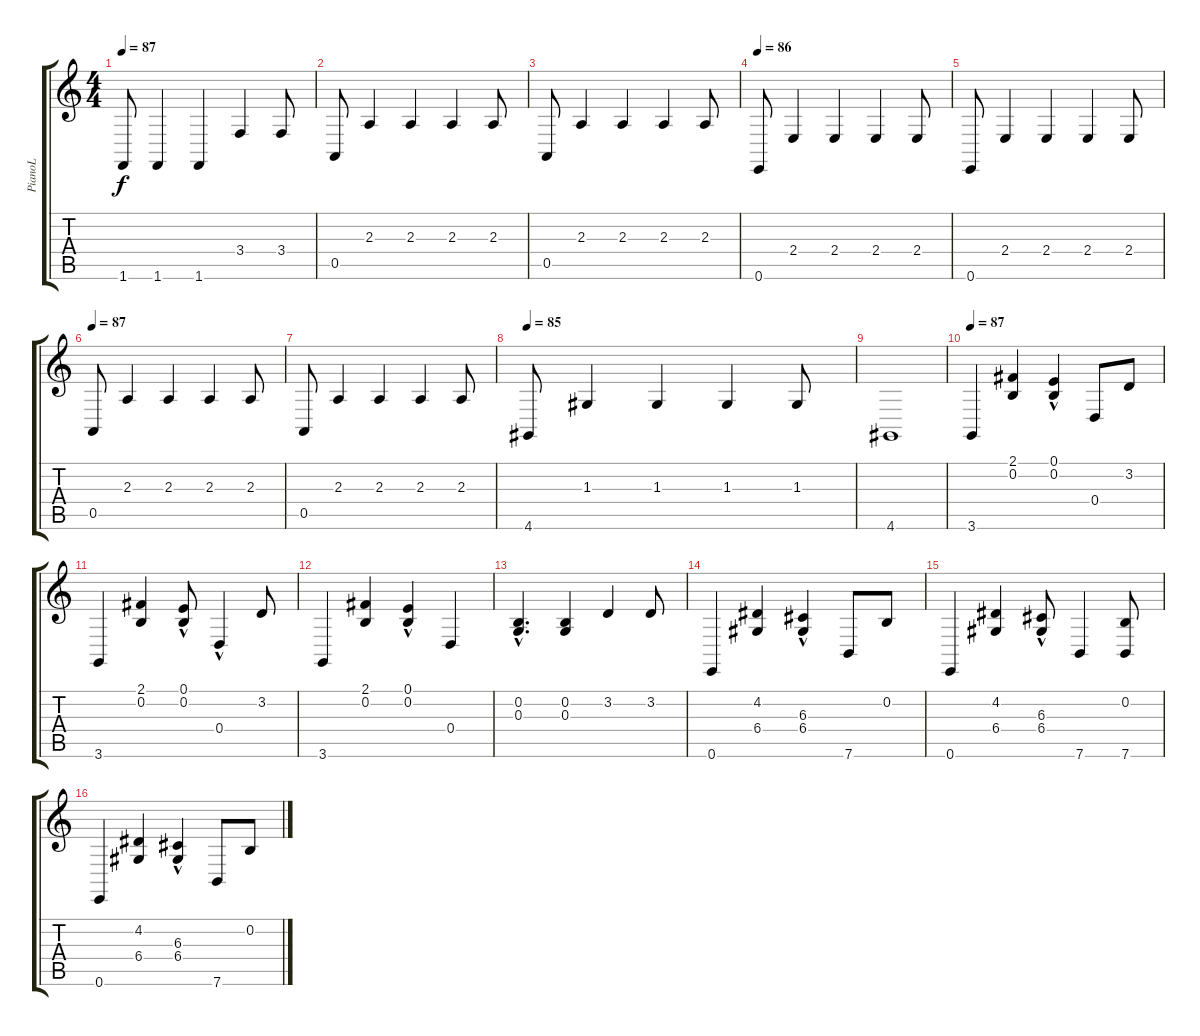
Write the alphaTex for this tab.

\track ("PianoL" "PianoL") {instrument acousticgrandpiano}
\staff {score tabs}
\tuning (E4 B3 G3 D3 A2 E2) {hide}
\ts (4 4)
\tempo 87
\clef g2
\ks c
1.6.8{dy f} 1.6.4 1.6.4 3.4.4 3.4.8 |
0.5.8 2.3.4 2.3.4 2.3.4 2.3.8 |
0.5.8 2.3.4 2.3.4 2.3.4 2.3.8 |
\tempo 86
0.6.8 2.4.4 2.4.4 2.4.4 2.4.8 |
0.6.8 2.4.4 2.4.4 2.4.4 2.4.8 |
\tempo 87
0.5.8 2.3.4 2.3.4 2.3.4 2.3.8 |
0.5.8 2.3.4 2.3.4 2.3.4 2.3.8 |
\tempo 85
4.6.8 1.3.4 1.3.4 1.3.4 1.3.8 |
4.6.1 |
\tempo 87
3.6.4 (2.1 0.2).4 (0.1{hac} 0.2{hac}).4 0.4.8 3.2.8 |
3.6.4 (2.1 0.2).4 (0.1{hac} 0.2{hac}).8 0.4{hac}.4 3.2.8 |
3.6.4 (2.1 0.2).4 (0.1{hac} 0.2{hac}).4 0.4.4 |
(0.2{hac} 0.3{hac}).4{d} (0.2 0.3).4 3.2.4 3.2.8 |
0.6.4 (4.2 6.4).4 (6.3{hac} 6.4{hac}).4 7.6.8 0.2.8 |
0.6.4 (4.2 6.4).4 (6.3{hac} 6.4{hac}).8 7.6.4 (0.2 7.6).8 |
0.6.4 (4.2 6.4).4 (6.3{hac} 6.4{hac}).4 7.6.8 0.2.8
